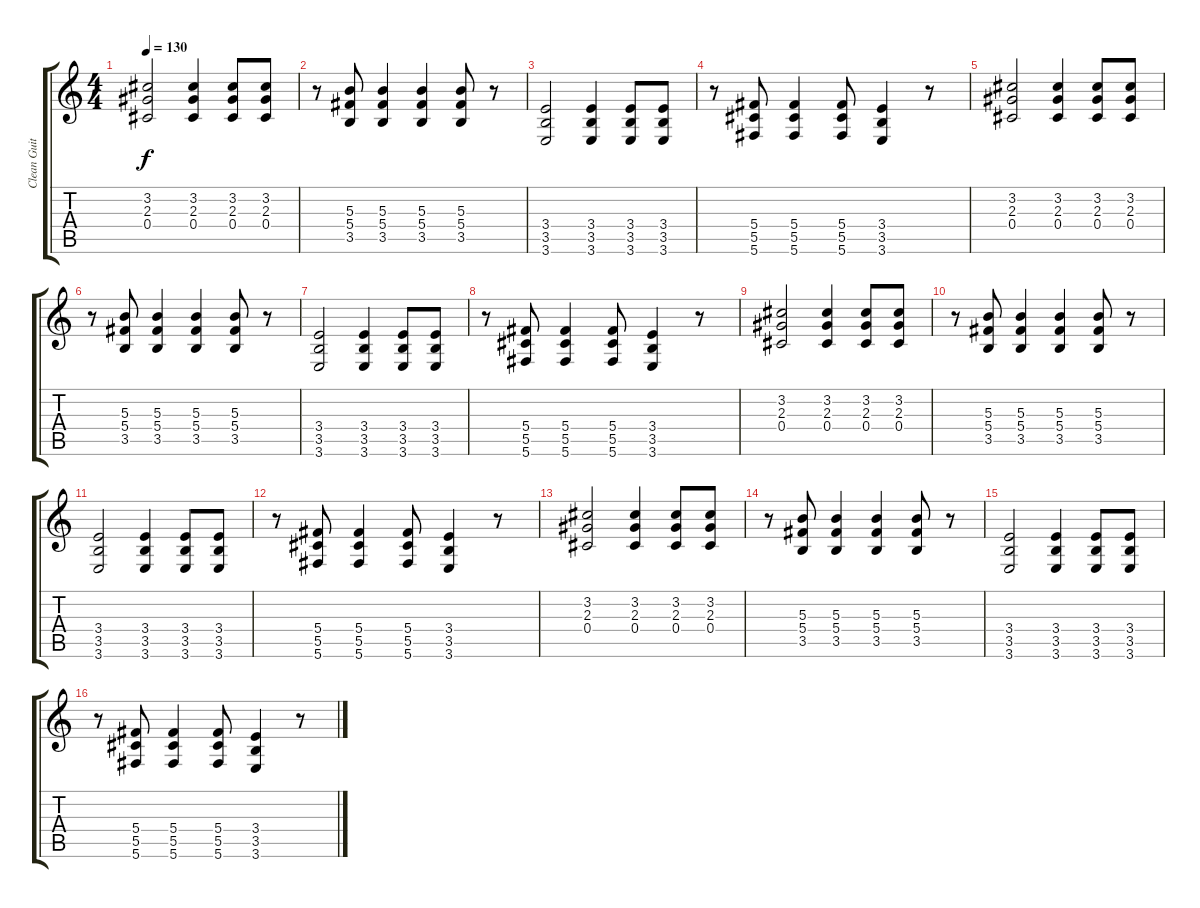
\track ("Clean Guitar" "Clean Guit") {instrument electricguitarclean}
\staff {score tabs}
\tuning (Eb4 Bb3 Gb3 Db3 Ab2 Db2) {hide}
\ts (4 4)
\tempo 130
\clef g2
\ks c
(3.2 2.3 0.4).2{dy f} (3.2 2.3 0.4).4 (3.2 2.3 0.4).8 (3.2 2.3 0.4).8 |
r.8 (5.3 5.4 3.5).8 (5.3 5.4 3.5).4 (5.3 5.4 3.5).4 (5.3 5.4 3.5).8 r.8 |
(3.4 3.5 3.6).2 (3.4 3.5 3.6).4 (3.4 3.5 3.6).8 (3.4 3.5 3.6).8 |
r.8 (5.4 5.5 5.6).8 (5.4 5.5 5.6).4 (5.4 5.5 5.6).8 (3.4 3.5 3.6).4 r.8 |
(3.2 2.3 0.4).2 (3.2 2.3 0.4).4 (3.2 2.3 0.4).8 (3.2 2.3 0.4).8 |
r.8 (5.3 5.4 3.5).8 (5.3 5.4 3.5).4 (5.3 5.4 3.5).4 (5.3 5.4 3.5).8 r.8 |
(3.4 3.5 3.6).2 (3.4 3.5 3.6).4 (3.4 3.5 3.6).8 (3.4 3.5 3.6).8 |
r.8 (5.4 5.5 5.6).8 (5.4 5.5 5.6).4 (5.4 5.5 5.6).8 (3.4 3.5 3.6).4 r.8 |
(3.2 2.3 0.4).2 (3.2 2.3 0.4).4 (3.2 2.3 0.4).8 (3.2 2.3 0.4).8 |
r.8 (5.3 5.4 3.5).8 (5.3 5.4 3.5).4 (5.3 5.4 3.5).4 (5.3 5.4 3.5).8 r.8 |
(3.4 3.5 3.6).2 (3.4 3.5 3.6).4 (3.4 3.5 3.6).8 (3.4 3.5 3.6).8 |
r.8 (5.4 5.5 5.6).8 (5.4 5.5 5.6).4 (5.4 5.5 5.6).8 (3.4 3.5 3.6).4 r.8 |
(3.2 2.3 0.4).2 (3.2 2.3 0.4).4 (3.2 2.3 0.4).8 (3.2 2.3 0.4).8 |
r.8 (5.3 5.4 3.5).8 (5.3 5.4 3.5).4 (5.3 5.4 3.5).4 (5.3 5.4 3.5).8 r.8 |
(3.4 3.5 3.6).2 (3.4 3.5 3.6).4 (3.4 3.5 3.6).8 (3.4 3.5 3.6).8 |
r.8 (5.4 5.5 5.6).8 (5.4 5.5 5.6).4 (5.4 5.5 5.6).8 (3.4 3.5 3.6).4 r.8
